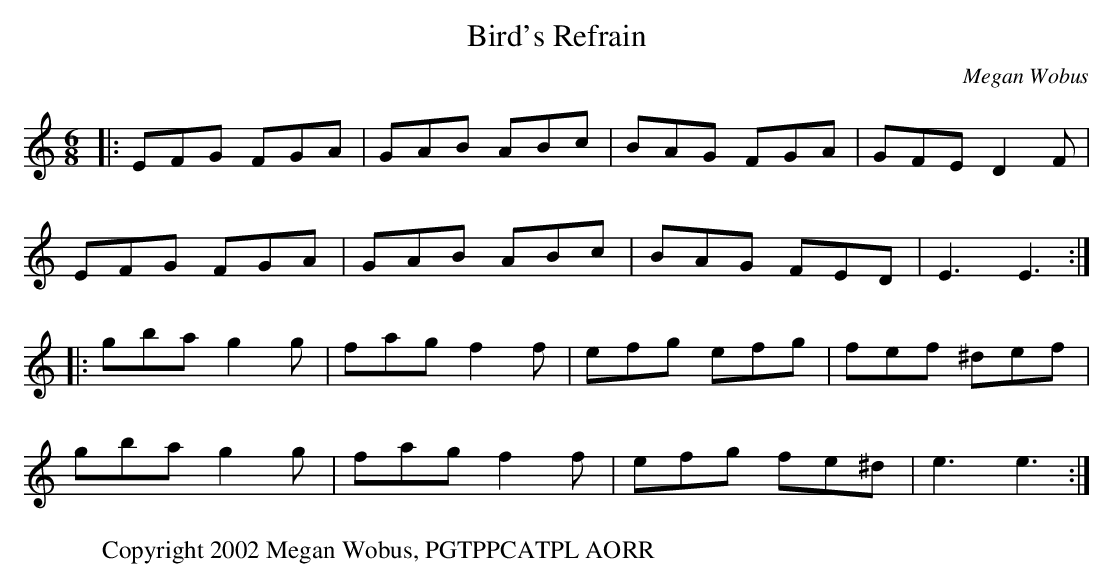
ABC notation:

X:1
T:Bird's Refrain
C:Megan Wobus
M:6/8
K:emin
|:EFG FGA | GAB ABc | BAG FGA | GFE D2F |
 EFG FGA | GAB ABc | BAG FED | E3 E3 :|
|: gba g2g | fag f2 f | efg efg | fef ^def |
 gba g2g | fag f2 f | efg fe^d | e3 e3 :|
W:Copyright 2002 Megan Wobus, PGTPPCATPL AORR
